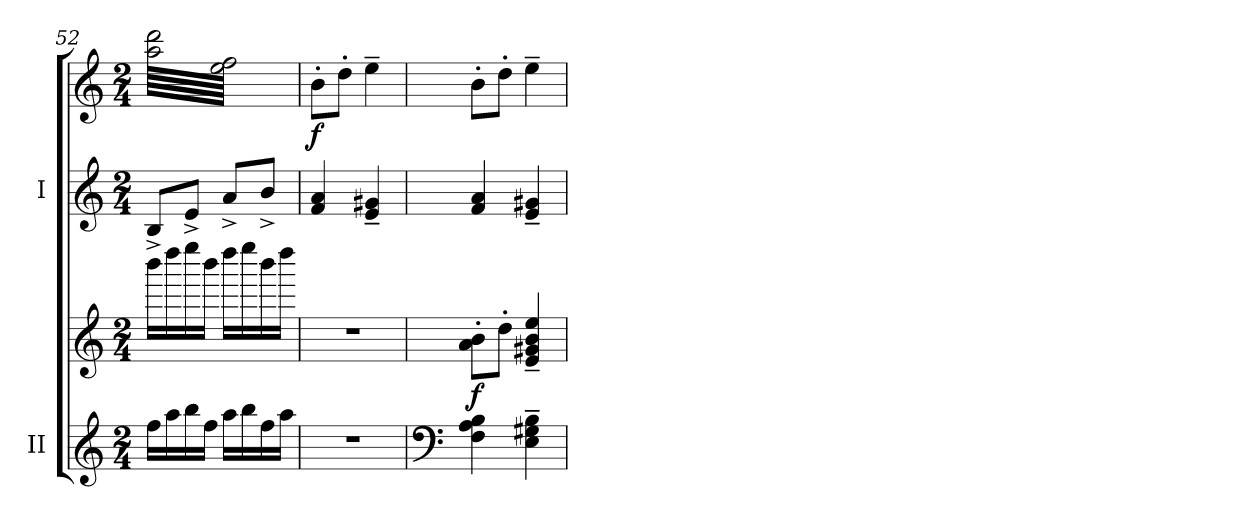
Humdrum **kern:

**kern	**kern	**dynam	**kern	**kern	**dynam
*part2	*part2	*part2	*part1	*part1	*part1
*staff4	*staff3	*staff3/4	*staff2	*staff1	*staff1/2
*I"II	*	*	*I"I	*	*
*I'II	*	*	*I'I	*	*
*clefG2	*clefG2	*	*clefG2	*clefG2	*
*k[]	*k[]	*	*k[]	*k[]	*
*M2/4	*M2/4	*	*M2/4	*M2/4	*
=52	=52	=52	=52	=52	=52
*	*	*	*	*tremolo	*
16ff\LL	16bbb\LL	.	8B^/L	(64aa\ 64ddd\LLLL	.
.	.	.	.	64ee\ 64ff\)	.
.	.	.	.	64aa\ 64ddd\	.
.	.	.	.	64ee\ 64ff\)	.
16aa\	16dddd\	.	.	64aa\ 64ddd\	.
.	.	.	.	64ee\ 64ff\)	.
.	.	.	.	64aa\ 64ddd\	.
.	.	.	.	64ee\ 64ff\)	.
16bb\	16eeee\	.	8e^/J	64aa\ 64ddd\	.
.	.	.	.	64ee\ 64ff\)	.
.	.	.	.	64aa\ 64ddd\	.
.	.	.	.	64ee\ 64ff\)	.
16ff\JJ	16bbb\JJ	.	.	64aa\ 64ddd\	.
.	.	.	.	64ee\ 64ff\)	.
.	.	.	.	64aa\ 64ddd\	.
.	.	.	.	64ee\ 64ff\)	.
16aa\LL	16dddd\LL	.	8a^/L	64aa\ 64ddd\	.
.	.	.	.	64ee\ 64ff\)	.
.	.	.	.	64aa\ 64ddd\	.
.	.	.	.	64ee\ 64ff\)	.
16bb\	16eeee\	.	.	64aa\ 64ddd\	.
.	.	.	.	64ee\ 64ff\)	.
.	.	.	.	64aa\ 64ddd\	.
.	.	.	.	64ee\ 64ff\)	.
16ff\	16bbb\	.	8b^/J	64aa\ 64ddd\	.
.	.	.	.	64ee\ 64ff\)	.
.	.	.	.	64aa\ 64ddd\	.
.	.	.	.	64ee\ 64ff\)	.
16aa\JJ	16dddd\JJ	.	.	64aa\ 64ddd\	.
.	.	.	.	64ee\ 64ff\)	.
.	.	.	.	64aa\ 64ddd\	.
.	.	.	.	64ee\ 64ff\)JJJJ	.
*	*	*	*	*Xtremolo	*
=53	=53	=53	=53	=53	=53
!	!	!	!	!	!LO:DY:b
2r	2r	.	4f/ 4a/	8b'\L	f
.	.	.	.	.	.
.	.	.	.	.	.
.	.	.	.	.	.
.	.	.	.	.	.
.	.	.	.	.	.
.	.	.	.	.	.
.	.	.	.	.	.
.	.	.	.	8dd'\J	.
.	.	.	.	.	.
.	.	.	.	.	.
.	.	.	.	.	.
.	.	.	.	.	.
.	.	.	.	.	.
.	.	.	.	.	.
.	.	.	.	.	.
.	.	.	4e/~ 4g#X/~	4ee~\	.
=54	=54	=54	=54	=54	=54
*clefF4	*	*	*	*	*
!	!	!LO:DY:b	!	!	!
4F\ 4A\ 4B\	8a\' 8b\'L	f	4f/ 4a/	8b'\L	.
.	8dd'\J	.	.	8dd'\J	.
4E\~ 4G#X\~ 4B\~	4e/~ 4g#X/~ 4b/~ 4ee/~	.	4e/~ 4g#X/~	4ee~\	.
=	=	=	=	=	=
*-	*-	*-	*-	*-	*-
